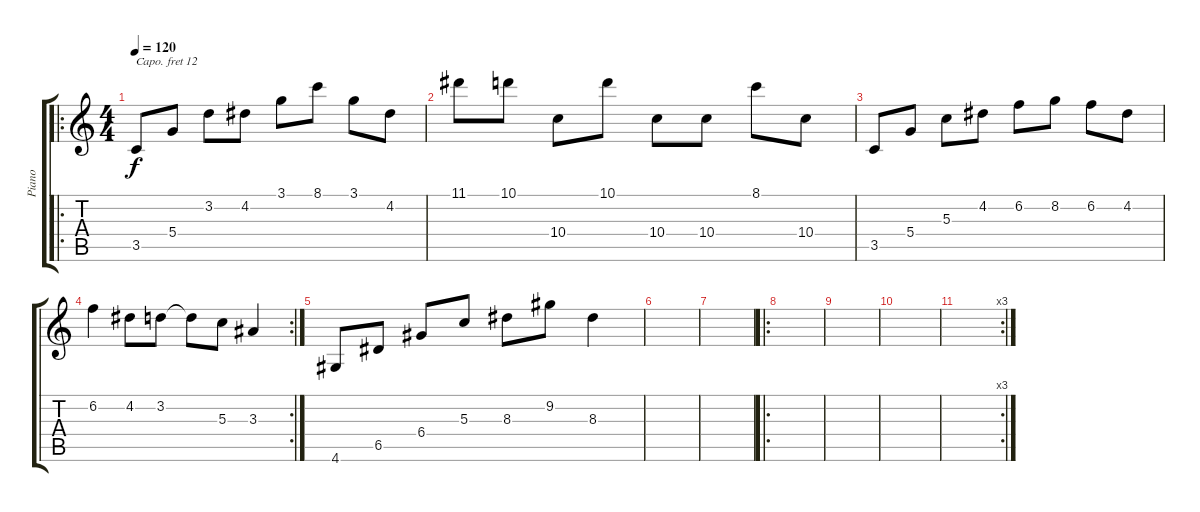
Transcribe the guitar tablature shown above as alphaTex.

\track ("Piano" "Piano") {instrument brightacousticpiano}
\staff {score tabs}
\capo 12
\tuning (E4 B3 G3 D3 A2 E2) {hide}
\ro
\ts (4 4)
\tempo 120
\clef g2
\ks c
3.5.8{dy f instrument brightacousticpiano} 5.4.8 3.2.8 4.2.8 3.1.8 8.1.8 3.1.8 4.2.8 |
11.1.8 10.1.8 10.4.8 10.1.8 10.4.8 10.4.8 8.1.8 10.4.8 |
3.5.8 5.4.8 5.3.8 4.2.8 6.2.8 8.2.8 6.2.8 4.2.8 |
\rc 2
6.2.4 4.2.8 3.2.8 3.2{t}.8 5.3.8 3.3.4 |
4.6.8 6.5.8 6.4.8 5.3.8 8.3.8 9.2.8 8.3.4 |
|
|
\ro
|
|
|
\rc 3
